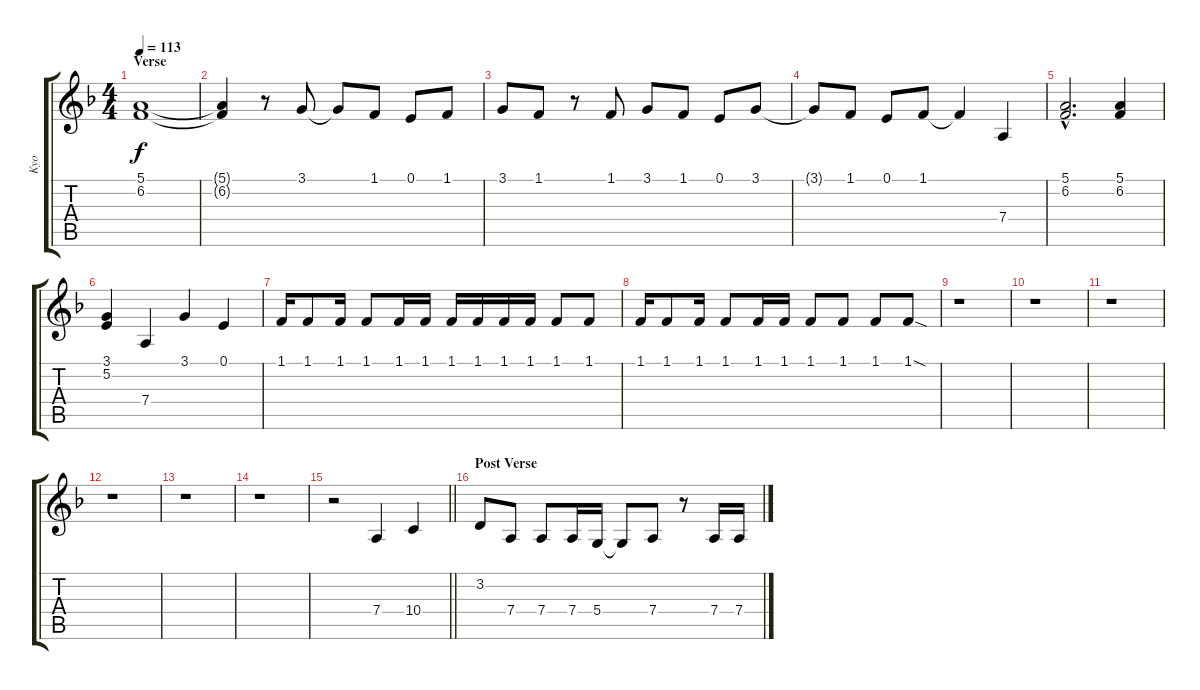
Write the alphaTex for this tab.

\track ("Kyo" "Kyo") {instrument sopranosax}
\staff {score tabs}
\tuning (E4 B3 G3 D3 A2 E2) {hide}
\ts (4 4)
\section ("" "Verse")
\tempo 113
\clef g2
\ks f
(5.1 6.2).1{dy f} |
(5.1{t} 6.2{t}).4 r.8 3.1.8 3.1{t}.8 1.1.8 0.1.8 1.1.8 |
3.1.8 1.1.8 r.8 1.1.8 3.1.8 1.1.8 0.1.8 3.1.8 |
3.1{t}.8 1.1.8 0.1.8 1.1.8 1.1{t}.4 7.4.4 |
(5.1{hac} 6.2{hac}).2{d} (5.1 6.2).4 |
(3.1 5.2).4 7.4.4 3.1.4 0.1.4 |
1.1.16 1.1.8 1.1.16 1.1.8 1.1.16 1.1.16 1.1.16 1.1.16 1.1.16 1.1.16 1.1.8 1.1.8 |
1.1.16 1.1.8 1.1.16 1.1.8 1.1.16 1.1.16 1.1.8 1.1.8 1.1.8 1.1{sod}.8 |
r.1 |
r.1 |
r.1 |
r.1 |
r.1 |
r.1 |
\barLineRight lightlight
r.2 7.4.4 10.4.4 |
\section ("" "Post Verse")
3.2.8 7.4.8 7.4.8 7.4.16 5.4.16 5.4{t}.8 7.4.8 r.8 7.4.16 7.4.16
